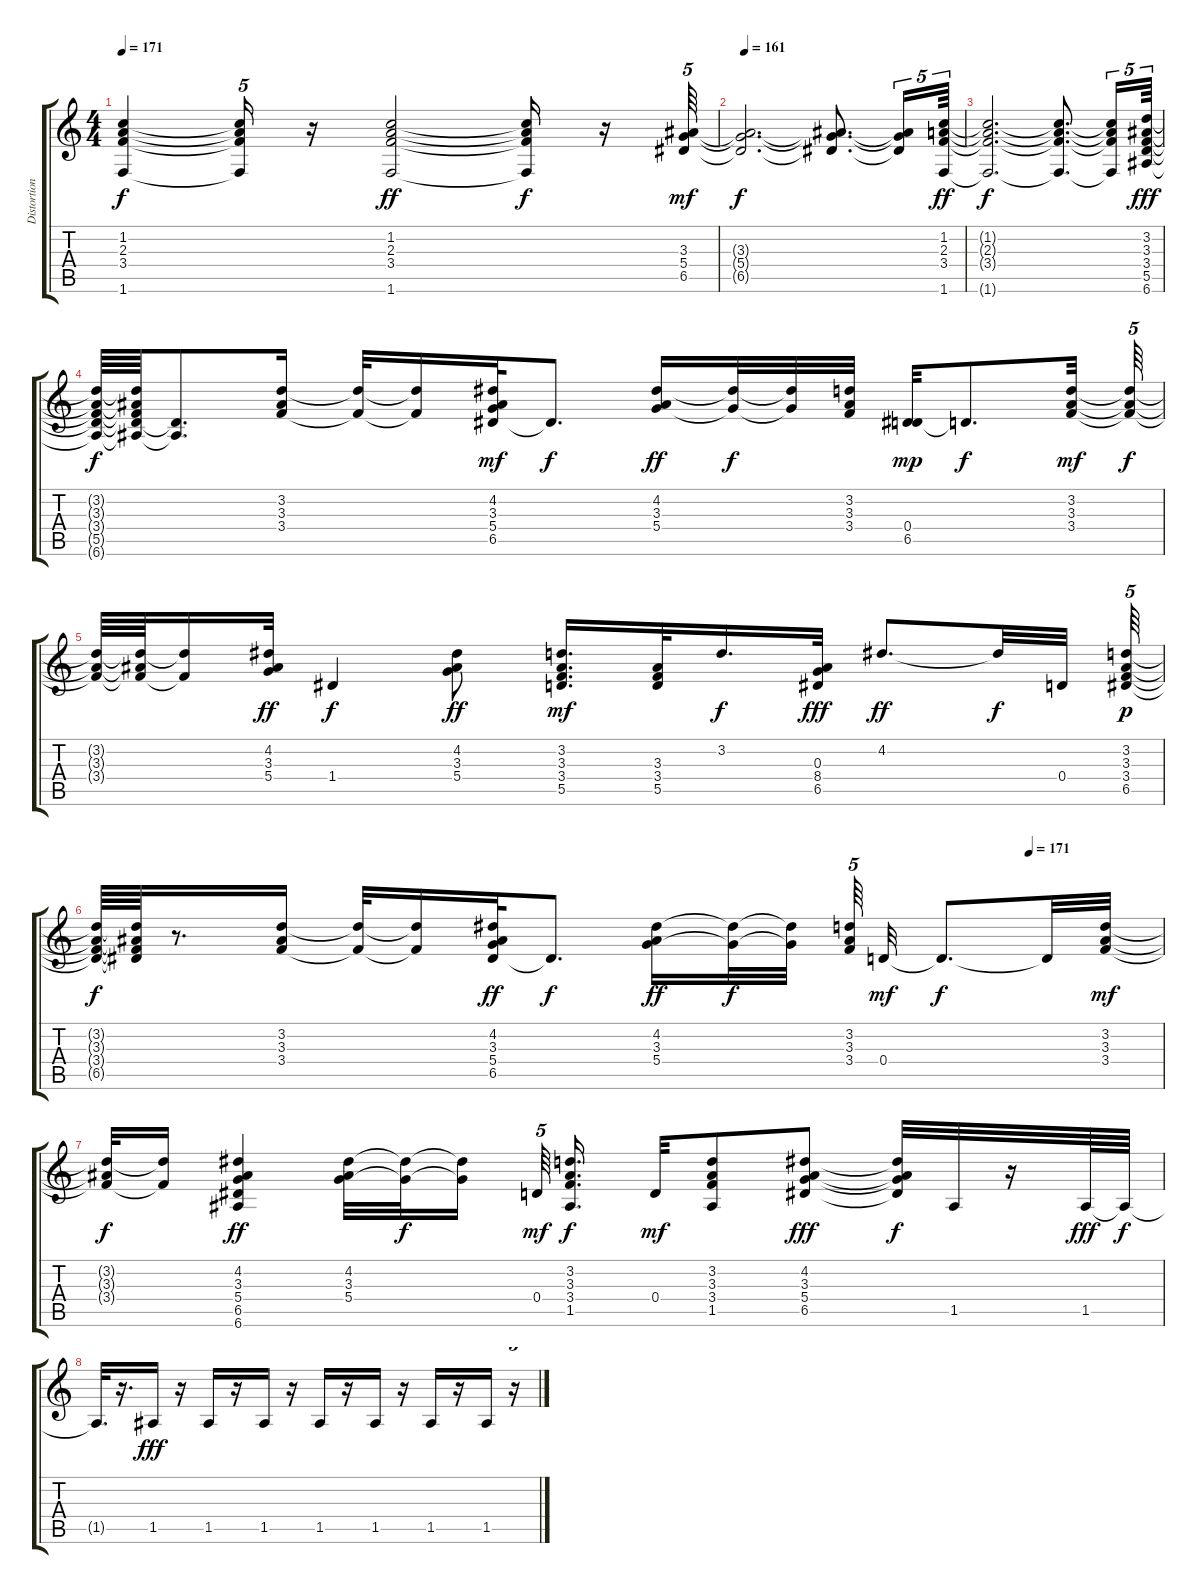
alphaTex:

\track ("Distortion" "Distortion") {instrument overdrivenguitar}
\staff {score tabs}
\tuning (E4 B3 G3 D3 A2 E2) {hide}
\ts (4 4)
\tempo 171
\clef g2
\ks c
(1.2{t} 2.3{t} 3.4{t} 1.6{t}).4{dy f} (1.2{t} 2.3{t} 3.4{t} 1.6{t}).16{tu (5 4)} r.16 (1.2 2.3 3.4 1.6).2{dy ff} (1.2{t} 2.3{t} 3.4{t} 1.6{t}).16{dy f} r.16 (3.3 5.4 6.5).64{tu (5 4) dy mf} |
\tempo 161
(3.3{t} 5.4{t} 6.5{t}).2{d dy f} (3.3{t} 5.4{t} 6.5{t}).8{d} (3.3{t} 5.4{t} 6.5{t}).16{tu (5 4)} (1.2 2.3 3.4 1.6).64{tu (5 4) dy ff} |
(1.2{t} 2.3{t} 3.4{t} 1.6{t}).2{d dy f} (1.2{t} 2.3{t} 3.4{t} 1.6{t}).8{d} (1.2{t} 2.3{t} 3.4{t} 1.6{t}).16{tu (5 4)} (3.2 3.3 3.4 5.5 6.6).64{tu (5 4) dy fff} |
(3.2{t} 3.3{t} 3.4{t} 5.5{t} 6.6{t}).64{dy f} (3.2{t} 3.3{t} 3.4{t} 5.5{t} 6.6{t}).64 (5.5{t} 6.6{t}).8{d} (3.2 3.3 3.4).16 (3.2{t} 3.4{t}).32 (3.2{t} 3.4{t}).16 (4.2 3.3 5.4 6.5).32{dy mf} 6.5{t}.8{d dy f} (4.2 3.3 5.4).16{dy ff} (4.2{t} 5.4{t}).32{dy f} (4.2{t} 5.4{t}).32 (3.2 3.3 3.4).32 (0.4 6.5).32{dy mp} 0.4{t}.8{d dy f} (3.2 3.3 3.4).32{dy mf} (3.2{t} 3.3{t} 3.4{t}).64{tu (5 4) dy f} |
(3.2{t} 3.3{t} 3.4{t}).64 (3.2{t} 3.3{t} 3.4{t}).64 (3.2{t} 3.4{t}).16 (4.2 3.3 5.4).32{dy ff} 1.4.4{dy f} (4.2 3.3 5.4).8{dy ff} (3.2 3.3 3.4 5.5).16{d dy mf} (3.3 3.4 5.5).32 3.2.16{d dy f} (0.3 8.4 6.5).32{dy fff} 4.2.8{d dy ff} 4.2{t}.32{dy f} 0.4.32 (3.2 3.3 3.4 6.5).64{tu (5 4) dy p} |
\tempo (171 0.875)
(3.2{t} 3.3{t} 3.4{t} 6.5{t}).64{dy f} (3.2{t} 3.3{t} 3.4{t} 6.5{t}).64 r.8{d} (3.2 3.3 3.4).16 (3.2{t} 3.4{t}).32 (3.2{t} 3.4{t}).16 (4.2 3.3 5.4 6.5).32{dy ff} 6.5{t}.8{d dy f} (4.2 3.3 5.4).16{dy ff} (4.2{t} 5.4{t}).32{dy f} (4.2{t} 5.4{t}).32{beam splitsecondary} (3.2 3.3 3.4).64{tu (5 4)} 0.4.32{dy mf} 0.4{t}.8{d dy f} 0.4{t}.32 (3.2 3.3 3.4).32{dy mf} |
(3.2{t} 3.3{t} 3.4{t}).32{dy f} (3.2{t} 3.4{t}).16 (4.2 3.3 5.4 6.5 6.6).4{dy ff} (4.2 3.3 5.4).32 (4.2{t} 5.4{t}).32{dy f} (4.2{t} 5.4{t}).16{beam splitsecondary} 0.4.64{tu (5 4) dy mf} (3.2 3.3 3.4 1.5).16{d dy f} 0.4.32{dy mf} (3.2 3.3 3.4 1.5).8 (4.2 3.3 5.4 6.5).8{dy fff} (4.2{t} 3.3{t} 5.4{t} 6.5{t}).32{dy f} 1.5.32 r.16 1.5.64{dy fff} 1.5{t}.64{dy f} |
1.5{t}.32{d} r.16{d} 1.5.16{dy fff} r.16 1.5.16 r.16 1.5.16 r.16 1.5.16 r.16 1.5.16 r.16 1.5.16 r.16 1.5.16 r.16{tu (5 4)}
